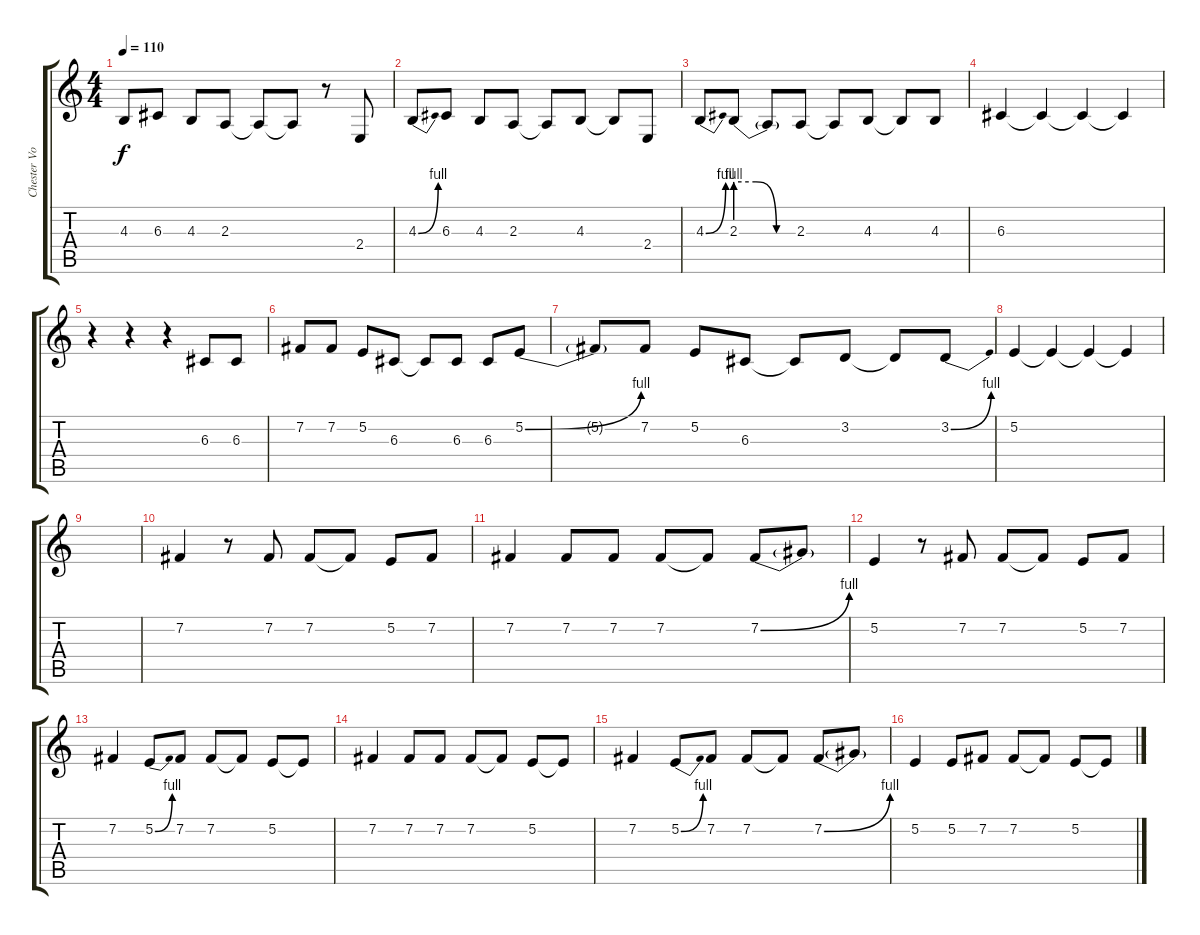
\track ("Chester Vocals" "Chester Vo") {instrument harmonica}
\staff {score tabs}
\tuning (E4 B3 G3 D3 A2 E2) {hide}
\ts (4 4)
\tempo 110
\clef g2
\ks c
4.3{t}.8{dy f} 6.3.8 4.3.8 2.3.8 2.3{t}.8 2.3{t}.8 r.8 2.4.8 |
4.3{be (bend 0 0 60 4)}.8 6.3.8 4.3.8 2.3.8 2.3{t}.8 4.3.8 4.3{t}.8 2.4.8 |
4.3{be (bend 0 0 60 4)}.8 2.3{be (custom 0 4 20 4 40 0 60 0)}.8 2.3{t}.8 2.3.8 2.3{t}.8 4.3.8 4.3{t}.8 4.3.8 |
6.3.4 6.3{t}.4 6.3{t}.4 6.3{t}.4 |
r.4 r.4 r.4 6.3.8 6.3.8 |
7.2.8 7.2.8 5.2.8 6.3.8 6.3{t}.8 6.3.8 6.3.8 5.2{be (bend 0 0 60 4)}.8 |
5.2{t}.8 7.2.8 5.2.8 6.3.8 6.3{t}.8 3.2.8 3.2{t}.8 3.2{be (bend 0 0 60 4)}.8 |
5.2.4 5.2{t}.4 5.2{t}.4 5.2{t}.4 |
|
7.2.4 r.8 7.2.8 7.2.8 7.2{t}.8 5.2.8 7.2.8 |
7.2.4 7.2.8 7.2.8 7.2.8 7.2{t}.8 7.2{be (bend 0 0 60 4)}.8 7.2{t}.8 |
5.2.4 r.8 7.2.8 7.2.8 7.2{t}.8 5.2.8 7.2.8 |
7.2.4 5.2{be (bend 0 0 60 4)}.8 7.2.8 7.2.8 7.2{t}.8 5.2.8 5.2{t}.8 |
7.2.4 7.2.8 7.2.8 7.2.8 7.2{t}.8 5.2.8 5.2{t}.8 |
7.2.4 5.2{be (bend 0 0 60 4)}.8 7.2.8 7.2.8 7.2{t}.8 7.2{be (bend 0 0 60 4)}.8 7.2{t}.8 |
5.2.4 5.2.8 7.2.8 7.2.8 7.2{t}.8 5.2.8 5.2{t}.8
